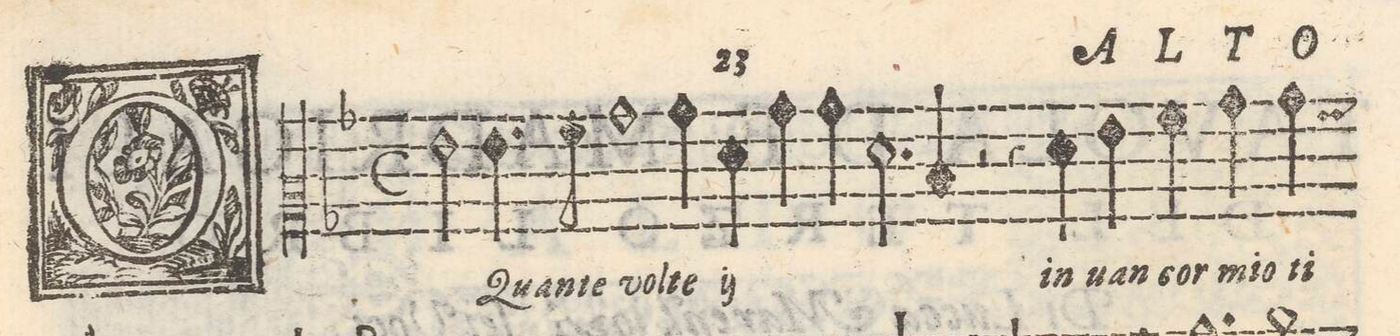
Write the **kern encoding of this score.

**kern	**text
*I"ALTO	*
*clefC2	*
*k[b-]	*
*M2/1	*
2g\	O
4.g\	Quan-
8a\	-te
1b-	vol-
=2-	=2-
4b-\	-te
4f\	/o
4b-\	Quan-
4b-\	-te
2.f\	vol-
4d/	-te/
=3-	=3-
2r	.
4r	.
4f\	in
4g\	uan
4a\	cor
4b-\	mio
4b-\	ti
=4-	=4-
*-	*-
